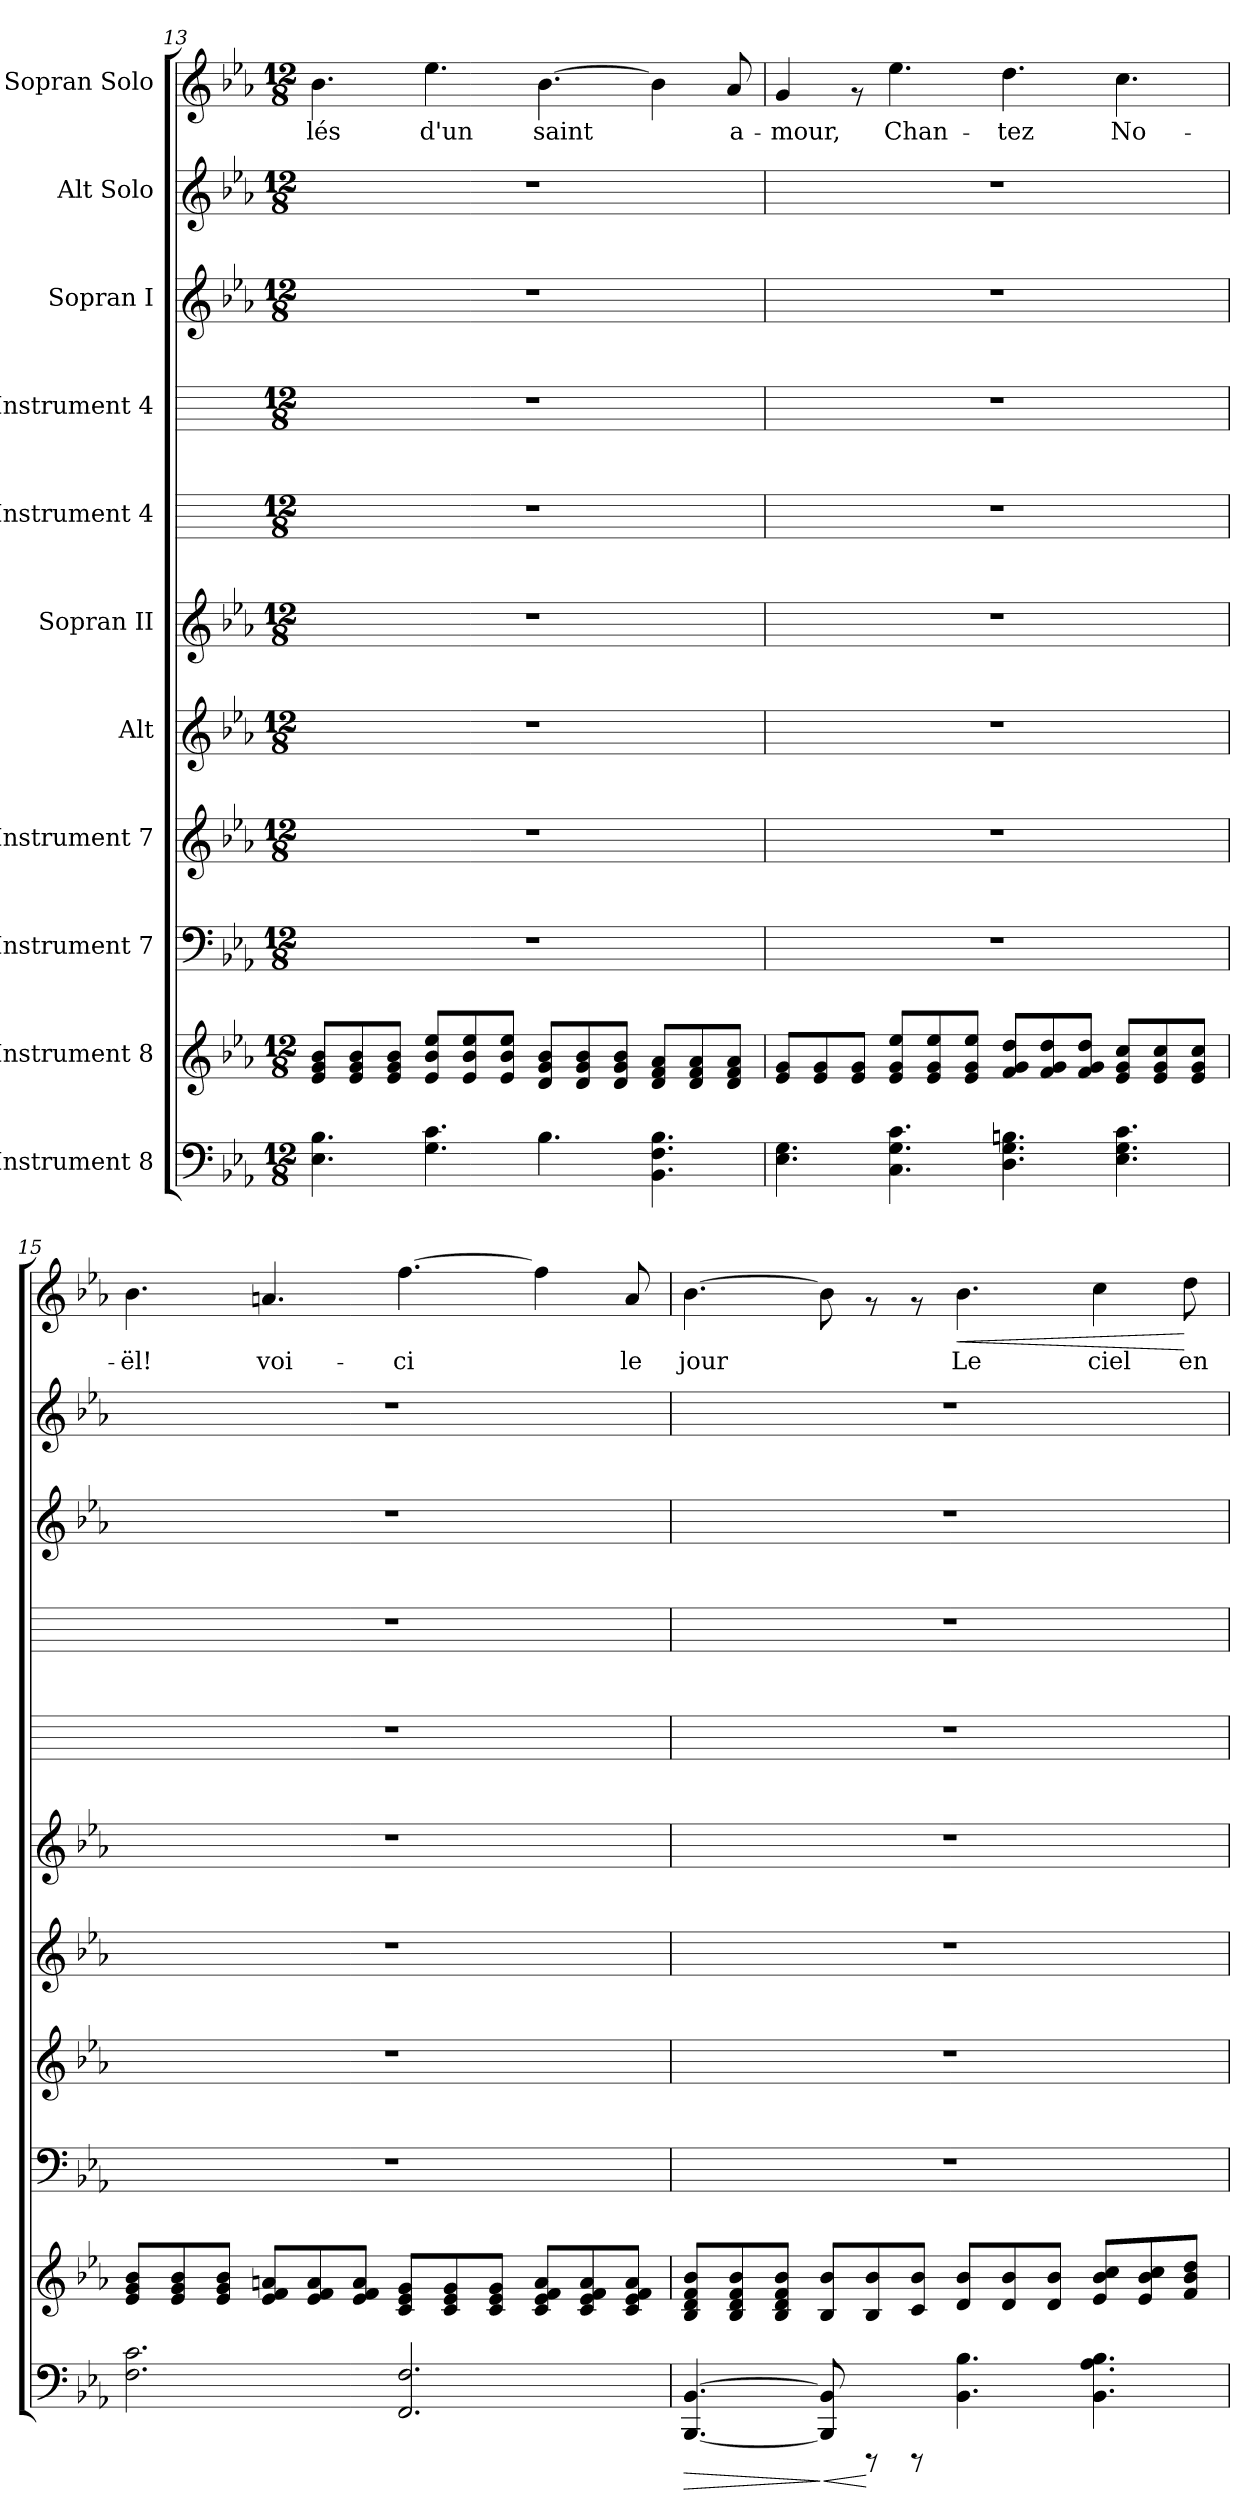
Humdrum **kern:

**kern	**dynam	**kern	**kern	**kern	**kern	**kern	**kern	**kern	**kern	**kern	**kern	**text	**dynam
*part11	*part11	*part10	*part9	*part8	*part7	*part6	*part5	*part4	*part3	*part2	*part1	*part1	*part1
*staff11	*staff11	*staff10	*staff9	*staff8	*staff7	*staff6	*staff5	*staff4	*staff3	*staff2	*staff1	*staff1	*staff1
*I"Instrument 8	*	*I"Instrument 8	*I"Instrument 7	*I"Instrument 7	*I"Alt	*I"Sopran II	*I"Instrument 4	*I"Instrument 4	*I"Sopran I	*I"Alt Solo	*I"Sopran Solo	*	*
!!LO:PB:g=z
*clefF4	*	*clefG2	*clefF4	*clefG2	*clefG2	*clefG2	*	*	*clefG2	*clefG2	*clefG2	*	*
*k[b-e-a-]	*	*k[b-e-a-]	*k[b-e-a-]	*k[b-e-a-]	*k[b-e-a-]	*k[b-e-a-]	*k[]	*k[]	*k[b-e-a-]	*k[b-e-a-]	*k[b-e-a-]	*	*
*E-:	*	*E-:	*E-:	*E-:	*E-:	*E-:	*C:	*C:	*E-:	*E-:	*E-:	*	*
*M12/8	*	*M12/8	*M12/8	*M12/8	*M12/8	*M12/8	*M12/8	*M12/8	*M12/8	*M12/8	*M12/8	*	*
=13	=13	=13	=13	=13	=13	=13	=13	=13	=13	=13	=13	=13	=13
!	!	!	!	!	!	!	!	!	!	!	!	!LO:LY:b:cj	!
4.E-\ 4.B-\	.	8g/ 8e-/ 8b-/L	1.r	1.r	1.r	1.r	1.r	1.r	1.r	1.r	4.b-\	lés	.
.	.	8b-/ 8e-/ 8g/	.	.	.	.	.	.	.	.	.	.	.
.	.	8b-/ 8g/ 8e-/J	.	.	.	.	.	.	.	.	.	.	.
!	!	!	!	!	!	!	!	!	!	!	!	!LO:LY:b:cj	!
4.c\ 4.G\	.	8ee-/ 8b-/ 8e-/L	.	.	.	.	.	.	.	.	4.ee-\	d'un	.
.	.	8ee-/ 8b-/ 8e-/	.	.	.	.	.	.	.	.	.	.	.
.	.	8b-/ 8e-/ 8ee-/J	.	.	.	.	.	.	.	.	.	.	.
!	!	!	!	!	!	!	!	!	!	!	!	!LO:LY:b:cj	!
4.B-\	.	8b-/ 8g/ 8d/L	.	.	.	.	.	.	.	.	[>4.b-\	saint	.
.	.	8b-/ 8g/ 8d/	.	.	.	.	.	.	.	.	.	.	.
.	.	8b-/ 8g/ 8d/J	.	.	.	.	.	.	.	.	.	.	.
!	!	!	!	!	!	!	!	!	!	!	!	!LO:LY:b:cj	!
4.B-\ 4.F\ 4.BB-\	.	8f/ 8d/ 8a-/L	.	.	.	.	.	.	.	.	4b-\]	.	.
.	.	8f/ 8d/ 8a-/	.	.	.	.	.	.	.	.	.	.	.
!	!	!	!	!	!	!	!	!	!	!	!	!LO:LY:b:cj	!
.	.	8a-/ 8f/ 8d/J	.	.	.	.	.	.	.	.	8a-/	a-	.
=14	=14	=14	=14	=14	=14	=14	=14	=14	=14	=14	=14	=14	=14
!	!	!	!	!	!	!	!	!	!	!	!	!LO:LY:b:cj	!
4.E-\ 4.G\	.	8g/ 8e-/L	1.r	1.r	1.r	1.r	1.r	1.r	1.r	1.r	4g/	-mour,	.
.	.	8g/ 8e-/	.	.	.	.	.	.	.	.	.	.	.
.	.	8e-/ 8g/J	.	.	.	.	.	.	.	.	8rf	.	.
!	!	!	!	!	!	!	!	!	!	!	!	!LO:LY:b:cj	!
4.c\ 4.G\ 4.C\	.	8ee-/ 8e-/ 8g/L	.	.	.	.	.	.	.	.	4.ee-\	Chan-	.
.	.	8ee-/ 8e-/ 8g/	.	.	.	.	.	.	.	.	.	.	.
.	.	8ee-/ 8g/ 8e-/J	.	.	.	.	.	.	.	.	.	.	.
!	!	!	!	!	!	!	!	!	!	!	!	!LO:LY:b:cj	!
4.Bn\ 4.D\ 4.G\	.	8dd/ 8f/ 8g/L	.	.	.	.	.	.	.	.	4.dd\	-tez	.
.	.	8dd/ 8f/ 8g/	.	.	.	.	.	.	.	.	.	.	.
.	.	8dd/ 8f/ 8g/J	.	.	.	.	.	.	.	.	.	.	.
!	!	!	!	!	!	!	!	!	!	!	!	!LO:LY:b:cj	!
4.c\ 4.G\ 4.E-\	.	8cc/ 8e-/ 8g/L	.	.	.	.	.	.	.	.	4.cc\	No-	.
.	.	8g/ 8e-/ 8cc/	.	.	.	.	.	.	.	.	.	.	.
.	.	8g/ 8e-/ 8cc/J	.	.	.	.	.	.	.	.	.	.	.
=15	=15	=15	=15	=15	=15	=15	=15	=15	=15	=15	=15	=15	=15
!	!	!	!	!	!	!	!	!	!	!	!	!LO:LY:b:cj	!
2.F\ 2.c\	.	8g/ 8e-/ 8b-/L	1.r	1.r	1.r	1.r	1.r	1.r	1.r	1.r	4.b-\	-ël!	.
.	.	8b-/ 8g/ 8e-/	.	.	.	.	.	.	.	.	.	.	.
.	.	8g/ 8e-/ 8b-/J	.	.	.	.	.	.	.	.	.	.	.
!	!	!	!	!	!	!	!	!	!	!	!	!LO:LY:b:cj	!
.	.	8an/ 8e-/ 8f/L	.	.	.	.	.	.	.	.	4.an/	voi-	.
.	.	8a/ 8e-/ 8f/	.	.	.	.	.	.	.	.	.	.	.
.	.	8a/ 8e-/ 8f/J	.	.	.	.	.	.	.	.	.	.	.
!	!	!	!	!	!	!	!	!	!	!	!	!LO:LY:b:cj	!
2.F/ 2.FF/	.	8g/ 8e-/ 8c/L	.	.	.	.	.	.	.	.	[>4.ff\	-ci	.
.	.	8e-/ 8c/ 8g/	.	.	.	.	.	.	.	.	.	.	.
.	.	8g/ 8e-/ 8c/J	.	.	.	.	.	.	.	.	.	.	.
!	!	!	!	!	!	!	!	!	!	!	!	!LO:LY:b:cj	!
.	.	8a/ 8e-/ 8c/ 8f/L	.	.	.	.	.	.	.	.	4ff\]	.	.
.	.	8a/ 8e-/ 8c/ 8f/	.	.	.	.	.	.	.	.	.	.	.
!	!	!	!	!	!	!	!	!	!	!	!	!LO:LY:b:cj	!
.	.	8a/ 8e-/ 8c/ 8f/J	.	.	.	.	.	.	.	.	8a/	le	.
=16	=16	=16	=16	=16	=16	=16	=16	=16	=16	=16	=16	=16	=16
!	!LO:HP:b	!	!	!	!	!	!	!	!	!	!	!LO:LY:b:cj	!
[<4.BBB-/ [>4.BB-/	>	8b-/ 8f/ 8d/ 8B-/L	1.r	1.r	1.r	1.r	1.r	1.r	1.r	1.r	[>4.b-\	jour	.
.	.	8b-/ 8f/ 8B-/ 8d/	.	.	.	.	.	.	.	.	.	.	.
.	.	8b-/ 8f/ 8B-/ 8d/J	.	.	.	.	.	.	.	.	.	.	.
!	!LO:HP:n=1:b	!	!	!	!	!	!	!	!	!	!	!LO:LY:b:cj	!
8BB-/] 8BBB-/]	] <	8b-/ 8B-/L	.	.	.	.	.	.	.	.	8b-\]	.	.
8rCCC	[	8B-/ 8b-/	.	.	.	.	.	.	.	.	8rf	.	.
8rCCC	.	8b-/ 8c/J	.	.	.	.	.	.	.	.	8rf	.	.
!	!	!	!	!	!	!	!	!	!	!	!	!LO:LY:b:cj	!LO:HP:b
4.B-\ 4.BB-\	.	8d/ 8b-/L	.	.	.	.	.	.	.	.	4.b-\	Le	<
.	.	8d/ 8b-/	.	.	.	.	.	.	.	.	.	.	.
.	.	8d/ 8b-/J	.	.	.	.	.	.	.	.	.	.	.
!	!	!	!	!	!	!	!	!	!	!	!	!LO:LY:b:cj	!
4.B-\ 4.A-\ 4.BB-\	.	8b-/ 8e-/ 8cc/L	.	.	.	.	.	.	.	.	4cc\	ciel	.
.	.	8b-/ 8e-/ 8cc/	.	.	.	.	.	.	.	.	.	.	.
!	!	!	!	!	!	!	!	!	!	!	!	!LO:LY:b:cj	!
.	.	8dd/ 8b-/ 8f/J	.	.	.	.	.	.	.	.	8dd\	en	[
=	=	=	=	=	=	=	=	=	=	=	=	=	=
*-	*-	*-	*-	*-	*-	*-	*-	*-	*-	*-	*-	*-	*-
